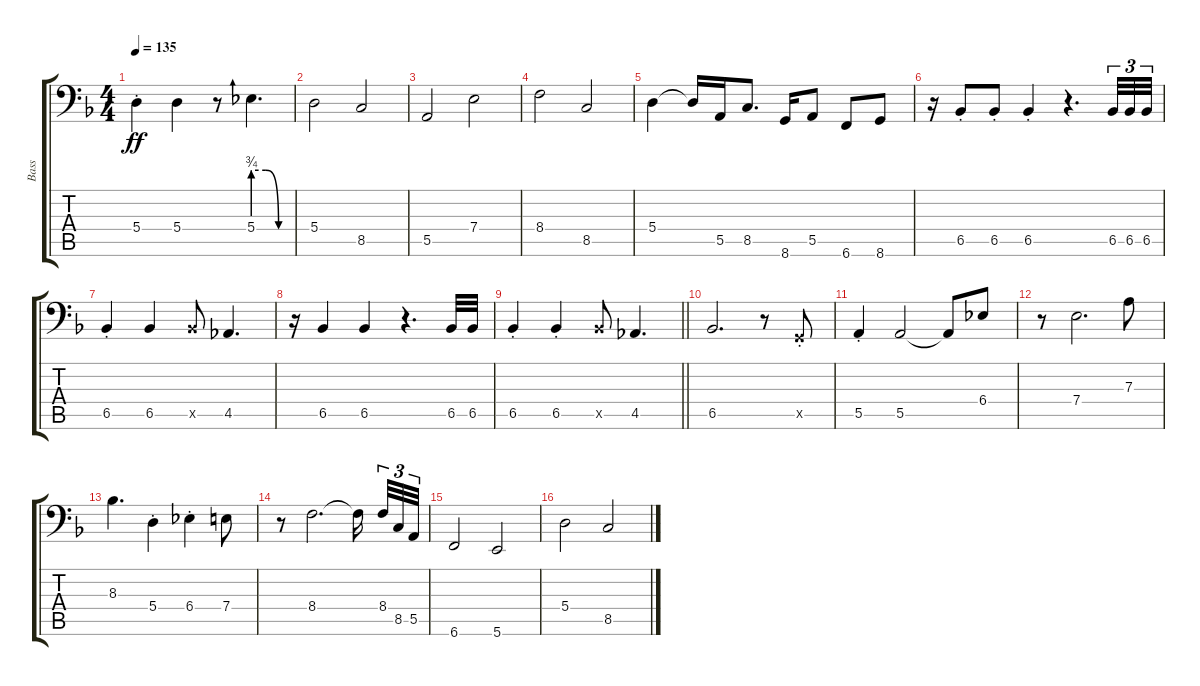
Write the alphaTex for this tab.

\track ("Bass" "Bass") {instrument electricbasspick}
\staff {score tabs}
\tuning (C3 G2 D2 A1 E1 B0) {hide}
\ts (4 4)
\tempo 135
\clef f4
\ks f
5.4{st}.4{dy ff} 5.4.4 r.8 5.4{be (custom 0 3 20 3 40 0 60 0)}.4{d} |
5.4.2 8.5.2 |
5.5.2 7.4.2 |
8.4.2 8.5.2 |
5.4.4 5.4{t}.16 5.5.16 8.5.8{d} 8.6.16 5.5.8 6.6.8 8.6.8 |
r.16 6.5{st}.8 6.5{st}.8 6.5{st}.4 r.4{d} 6.5.32{tu (3 2)} 6.5.32{tu (3 2)} 6.5.32{tu (3 2)} |
6.5{st}.4 6.5.4 6.5{x}.8 4.5.4{d} |
r.16 6.5.4 6.5.4 r.4{d} 6.5.32 6.5.32 |
\barLineRight lightlight
6.5{st}.4 6.5{st}.4 6.5{x}.8 4.5.4{d} |
6.5.2{d} r.8 3.5{st x}.8 |
5.5{st}.4 5.5.2 5.5{t}.8 6.4.8 |
r.8 7.4.2{d} 7.3.8 |
8.3.4{d} 5.4{st}.4 6.4{st}.4 7.4.8 |
r.8 8.4.2{d} 8.4{t}.16{beam splitsecondary} 8.4.32{tu (3 2)} 8.5.32{tu (3 2)} 5.5.32{tu (3 2)} |
6.6.2 5.6.2 |
5.4.2 8.5.2
